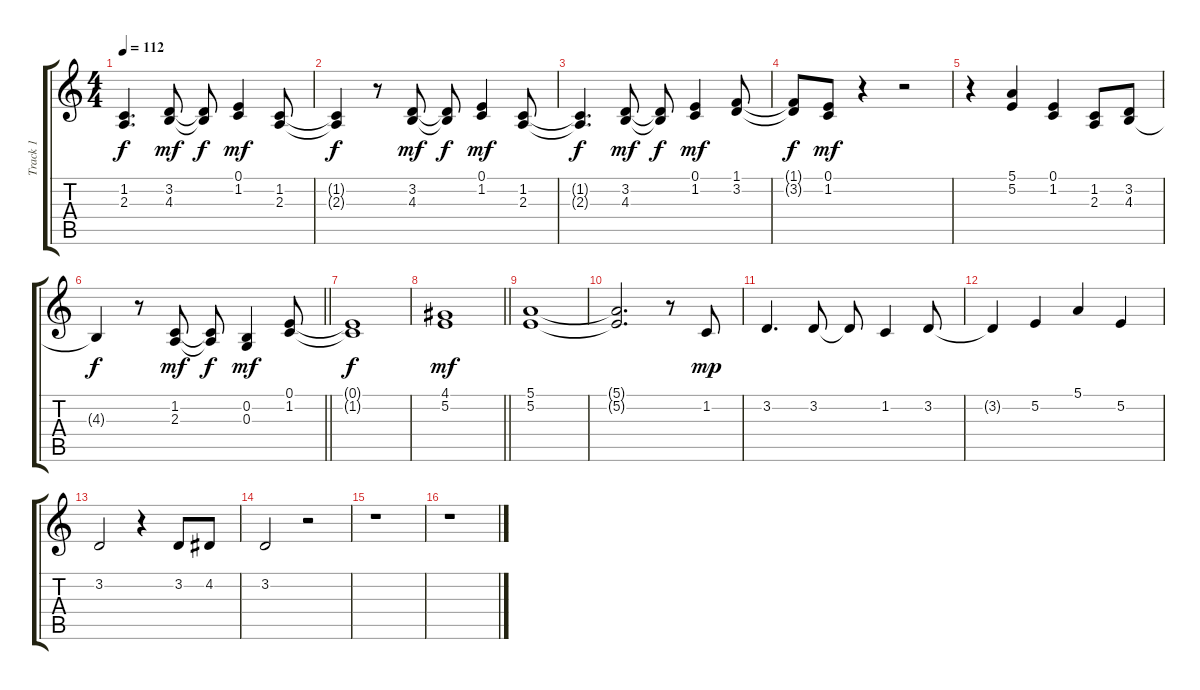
\track ("Track 1" "Track 1") {instrument tenorsax}
\staff {score tabs}
\tuning (E4 B3 G3 D3 A2 E2) {hide}
\ts (4 4)
\tempo 112
\clef g2
\ks c
(1.2{t} 2.3{t}).4{d dy f} (3.2 4.3).8{dy mf} (3.2{t} 4.3{t}).8{dy f} (0.1 1.2).4{dy mf} (1.2 2.3).8 |
(1.2{t} 2.3{t}).4{dy f} r.8 (3.2 4.3).8{dy mf} (3.2{t} 4.3{t}).8{dy f} (0.1 1.2).4{dy mf} (1.2 2.3).8 |
(1.2{t} 2.3{t}).4{d dy f} (3.2 4.3).8{dy mf} (3.2{t} 4.3{t}).8{dy f} (0.1 1.2).4{dy mf} (1.1 3.2).8 |
(1.1{t} 3.2{t}).8{dy f} (0.1 1.2).8{dy mf} r.4 r.2 |
r.4 (5.1 5.2).4 (0.1 1.2).4 (1.2 2.3).8 (3.2 4.3).8 |
\barLineRight lightlight
4.3{t}.4{dy f} r.8 (1.2 2.3).8{dy mf} (1.2{t} 2.3{t}).8{dy f} (0.2 0.3).4{dy mf} (0.1 1.2).8 |
(0.1{t} 1.2{t}).1{dy f} |
\barLineRight lightlight
(4.1 5.2).1{dy mf} |
(5.1 5.2).1 |
(5.1{t} 5.2{t}).2{d} r.8 1.2.8{dy mp} |
3.2.4{d} 3.2.8 3.2{t}.8 1.2.4 3.2.8 |
3.2{t}.4 5.2.4 5.1.4 5.2.4 |
3.2.2 r.4 3.2.8 4.2.8 |
3.2.2 r.2 |
r.1 |
r.1
